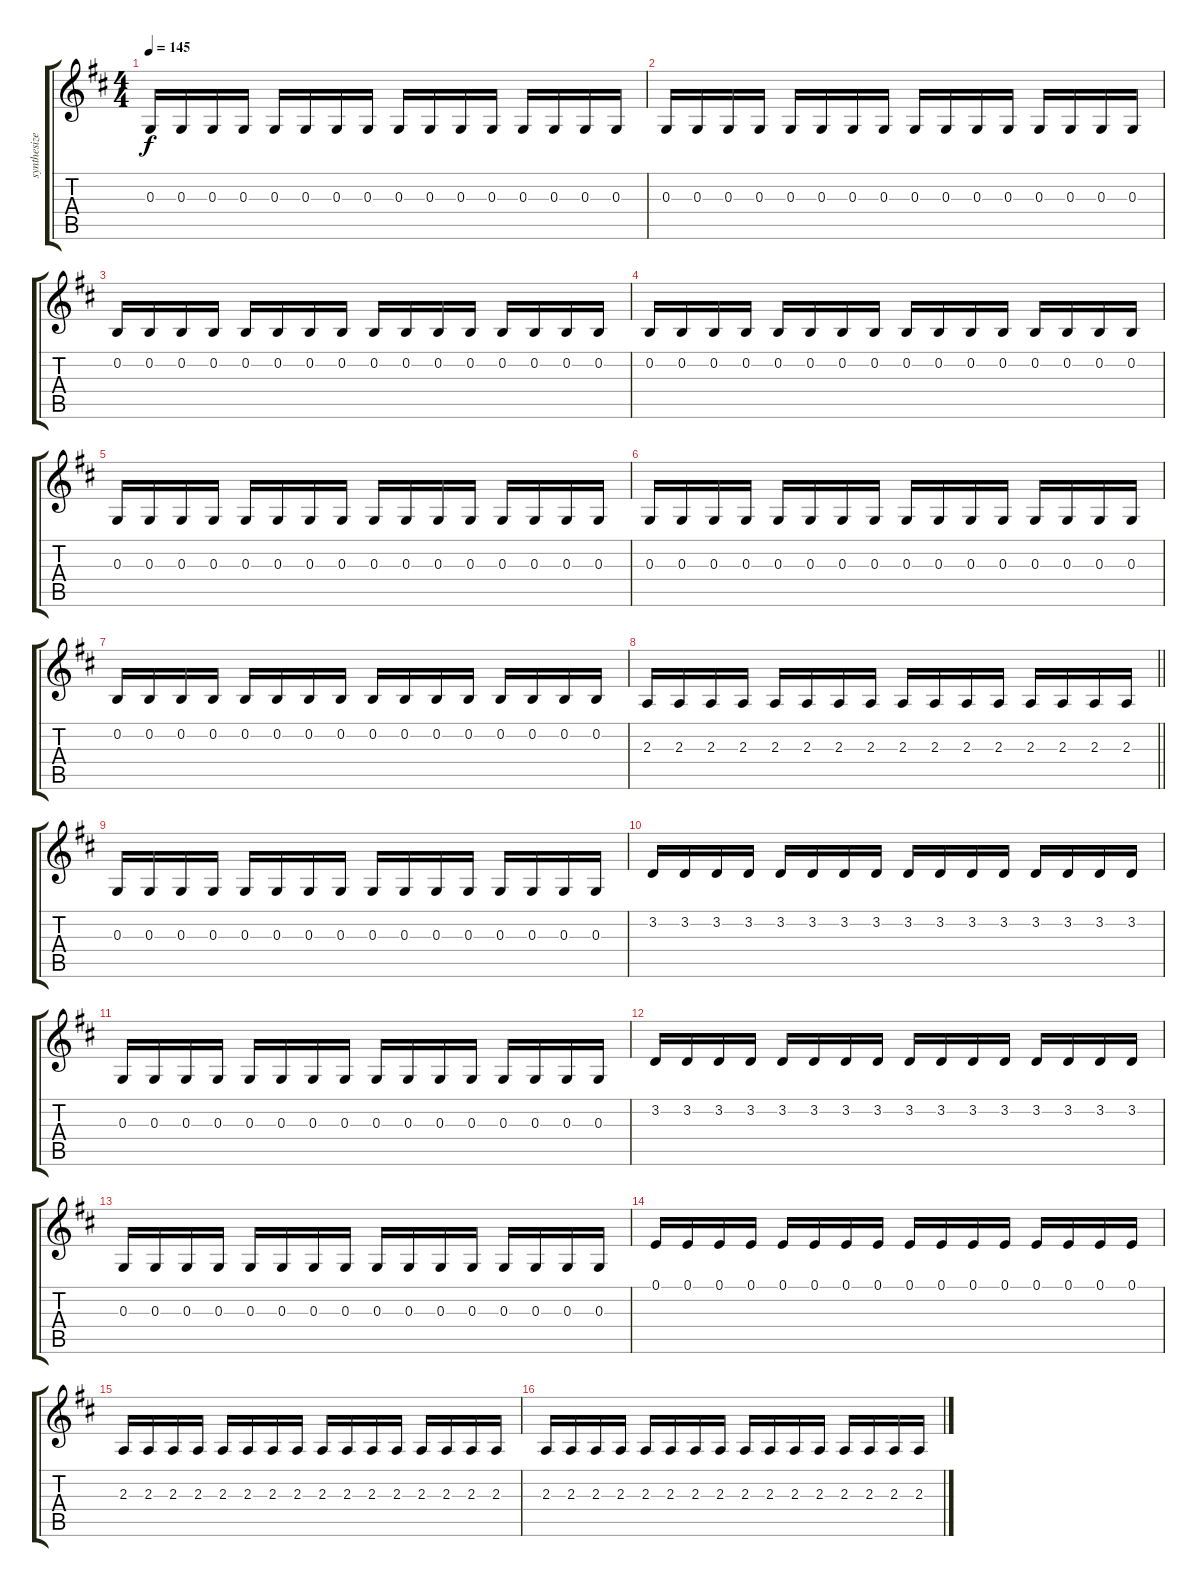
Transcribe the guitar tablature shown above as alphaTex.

\track ("synthesizer 2" "synthesize") {instrument pad4choir}
\staff {score tabs}
\tuning (E4 B3 G3 D3 A2 E2) {hide}
\ts (4 4)
\tempo 145
\clef g2
\ks d
0.3.16{dy f} 0.3.16 0.3.16 0.3.16 0.3.16 0.3.16 0.3.16 0.3.16 0.3.16 0.3.16 0.3.16 0.3.16 0.3.16 0.3.16 0.3.16 0.3.16 |
0.3.16 0.3.16 0.3.16 0.3.16 0.3.16 0.3.16 0.3.16 0.3.16 0.3.16 0.3.16 0.3.16 0.3.16 0.3.16 0.3.16 0.3.16 0.3.16 |
0.2.16 0.2.16 0.2.16 0.2.16 0.2.16 0.2.16 0.2.16 0.2.16 0.2.16 0.2.16 0.2.16 0.2.16 0.2.16 0.2.16 0.2.16 0.2.16 |
0.2.16 0.2.16 0.2.16 0.2.16 0.2.16 0.2.16 0.2.16 0.2.16 0.2.16 0.2.16 0.2.16 0.2.16 0.2.16 0.2.16 0.2.16 0.2.16 |
0.3.16 0.3.16 0.3.16 0.3.16 0.3.16 0.3.16 0.3.16 0.3.16 0.3.16 0.3.16 0.3.16 0.3.16 0.3.16 0.3.16 0.3.16 0.3.16 |
0.3.16 0.3.16 0.3.16 0.3.16 0.3.16 0.3.16 0.3.16 0.3.16 0.3.16 0.3.16 0.3.16 0.3.16 0.3.16 0.3.16 0.3.16 0.3.16 |
0.2.16 0.2.16 0.2.16 0.2.16 0.2.16 0.2.16 0.2.16 0.2.16 0.2.16 0.2.16 0.2.16 0.2.16 0.2.16 0.2.16 0.2.16 0.2.16 |
\barLineRight lightlight
2.3.16 2.3.16 2.3.16 2.3.16 2.3.16 2.3.16 2.3.16 2.3.16 2.3.16 2.3.16 2.3.16 2.3.16 2.3.16 2.3.16 2.3.16 2.3.16 |
0.3.16 0.3.16 0.3.16 0.3.16 0.3.16 0.3.16 0.3.16 0.3.16 0.3.16 0.3.16 0.3.16 0.3.16 0.3.16 0.3.16 0.3.16 0.3.16 |
3.2.16 3.2.16 3.2.16 3.2.16 3.2.16 3.2.16 3.2.16 3.2.16 3.2.16 3.2.16 3.2.16 3.2.16 3.2.16 3.2.16 3.2.16 3.2.16 |
0.3.16 0.3.16 0.3.16 0.3.16 0.3.16 0.3.16 0.3.16 0.3.16 0.3.16 0.3.16 0.3.16 0.3.16 0.3.16 0.3.16 0.3.16 0.3.16 |
3.2.16 3.2.16 3.2.16 3.2.16 3.2.16 3.2.16 3.2.16 3.2.16 3.2.16 3.2.16 3.2.16 3.2.16 3.2.16 3.2.16 3.2.16 3.2.16 |
0.3.16 0.3.16 0.3.16 0.3.16 0.3.16 0.3.16 0.3.16 0.3.16 0.3.16 0.3.16 0.3.16 0.3.16 0.3.16 0.3.16 0.3.16 0.3.16 |
0.1.16 0.1.16 0.1.16 0.1.16 0.1.16 0.1.16 0.1.16 0.1.16 0.1.16 0.1.16 0.1.16 0.1.16 0.1.16 0.1.16 0.1.16 0.1.16 |
2.3.16 2.3.16 2.3.16 2.3.16 2.3.16 2.3.16 2.3.16 2.3.16 2.3.16 2.3.16 2.3.16 2.3.16 2.3.16 2.3.16 2.3.16 2.3.16 |
2.3.16 2.3.16 2.3.16 2.3.16 2.3.16 2.3.16 2.3.16 2.3.16 2.3.16 2.3.16 2.3.16 2.3.16 2.3.16 2.3.16 2.3.16 2.3.16
